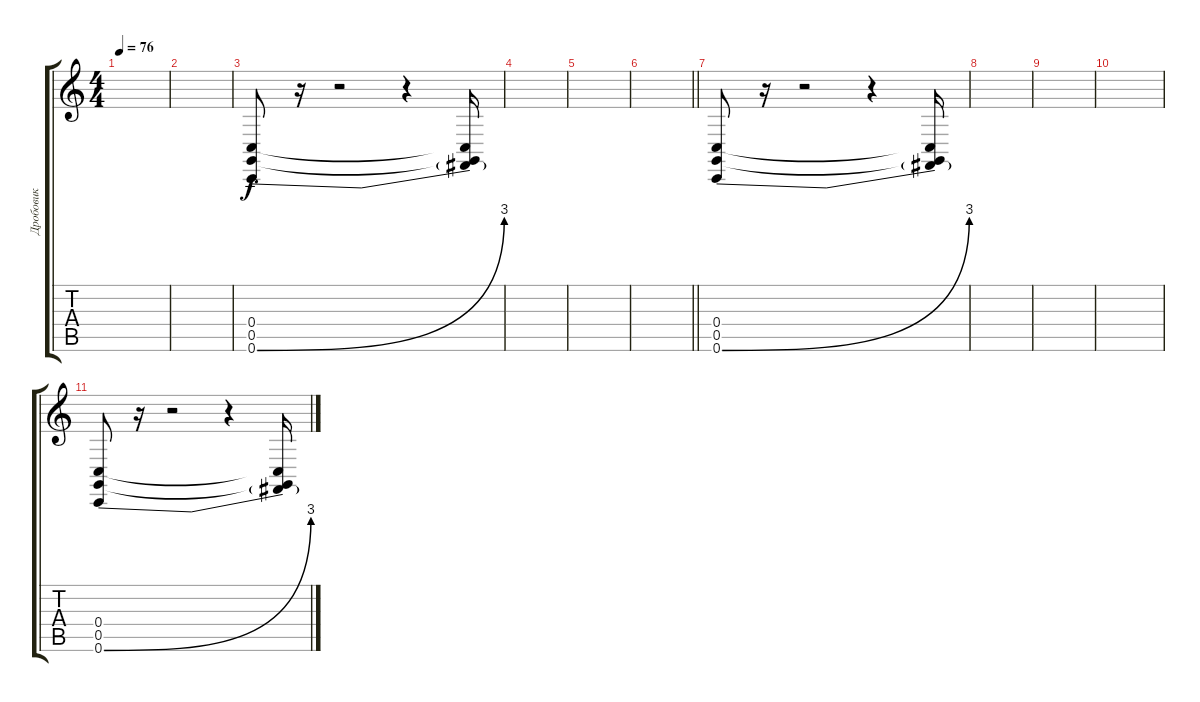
\track ("Дробовик" "Дробовик") {instrument gunshot}
\staff {score tabs}
\tuning (D4 A3 F3 C3 G2 C2) {hide}
\ts (4 4)
\tempo 76
\clef g2
\ks c
|
|
(0.4 0.5 0.6{be (bend 0 0 60 12)}).8 r.16 r.2 r.4 (0.4{t} 0.5{t} 0.6{t}).16 |
|
|
\barLineRight lightlight
|
(0.4 0.5 0.6{be (bend 0 0 60 12)}).8 r.16 r.2 r.4 (0.4{t} 0.5{t} 0.6{t}).16 |
|
|
|
(0.4 0.5 0.6{be (bend 0 0 60 12)}).8 r.16 r.2 r.4 (0.4{t} 0.5{t} 0.6{t}).16
